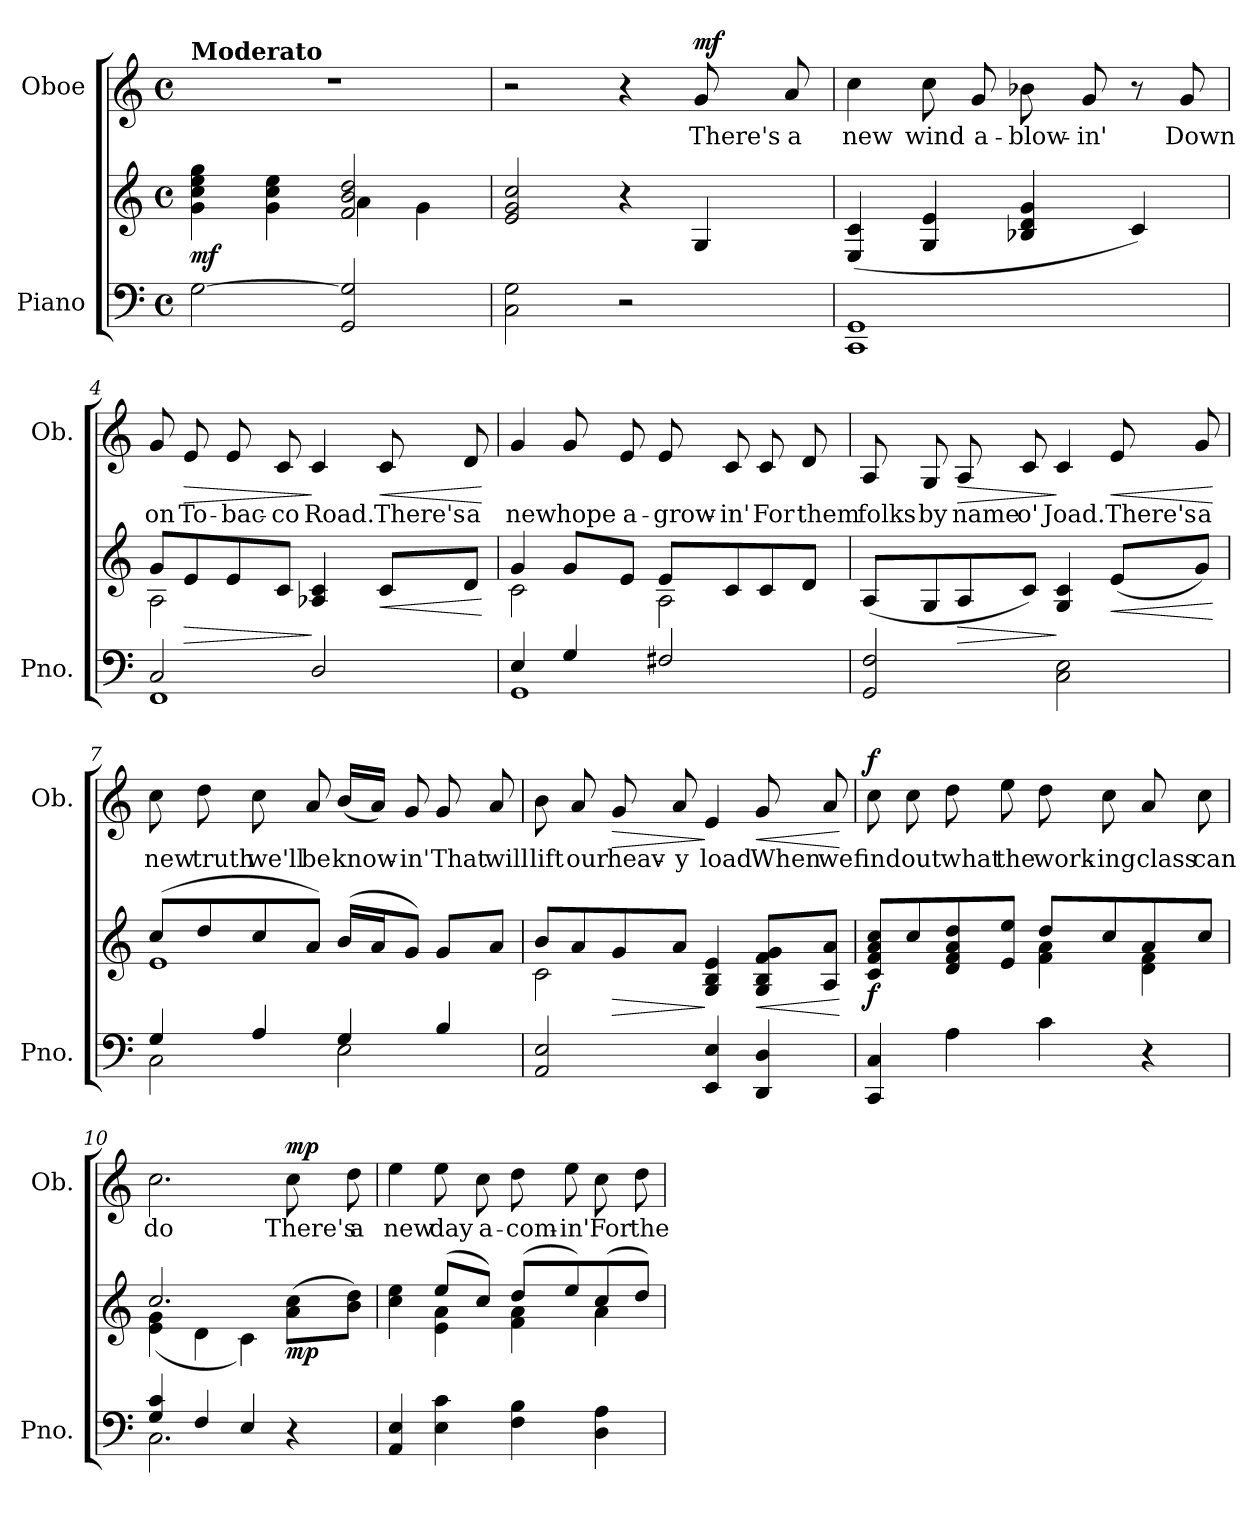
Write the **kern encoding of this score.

**kern	**kern	**dynam	**kern	**text	**dynam
*part2	*part2	*part2	*part1	*part1	*part1
*staff3	*staff2	*staff2/3	*staff1	*staff1	*staff1
*I"Piano	*	*	*I"Oboe	*	*
*I'Pno.	*	*	*I'Ob.	*	*
*clefF4	*clefG2	*	*clefG2	*	*
*k[]	*k[]	*	*k[]	*	*
*M4/4	*M4/4	*	*M4/4	*	*
*met(c)	*met(c)	*	*met(c)	*	*
=1	=1	=1	=1	=1	=1
*	*^	*	*	*	*
!	!	!	!	!LO:TX:a:B:t=Moderato	!	!
!	!	!	!LO:DY:b	!	!	!
[2G\	4g\ 4cc\ 4ee\ 4gg\	2ryy	mf	1r	.	.
.	4g\ 4cc\ 4ee\	.	.	.	.	.
2GG/ 2G/]	2f/ 2b/ 2dd/	4a\	.	.	.	.
.	.	4g\	.	.	.	.
*	*v	*v	*	*	*	*
=2	=2	=2	=2	=2	=2
2C\ 2G\	2e/ 2g/ 2cc/	.	2r	.	.
2r	4r	.	4r	.	.
!	!	!	!	!LO:LY:b	!LO:DY:a
.	4G/	.	8g/	There's	mf
!	!	!	!	!LO:LY:b	!
.	.	.	8a/	a	.
=3	=3	=3	=3	=3	=3
!	!	!	!	!LO:LY:b	!
1CC 1GG	(>4E/ 4c/	.	4cc\	new	.
!	!	!	!	!LO:LY:b	!
.	4G/ 4e/	.	8cc\	wind	.
!	!	!	!	!LO:LY:b	!
.	.	.	8g/	a-	.
!	!	!	!	!LO:LY:b	!
.	4B-X/ 4d/ 4g/	.	8b-X\	-blow-	.
!	!	!	!	!LO:LY:b	!
.	.	.	8g/	-in'	.
.	4c/)	.	8r	.	.
!	!	!	!	!LO:LY:b	!
.	.	.	8g/	Down	.
=4	=4	=4	=4	=4	=4
*^	*^	*	*	*	*
!	!	!	!	!	!	!LO:LY:b	!
2C/	1FF	8g/L	2A\	.	8g/	on	.
!	!	!	!	!LO:HP:b	!	!LO:LY:b	!LO:HP:b
.	.	8e/	.	>	8e/	To-	>
!	!	!	!	!	!	!LO:LY:b	!
.	.	8e/	.	.	8e/	-bac-	.
!	!	!	!	!	!	!LO:LY:b	!
.	.	8c/J	.	.	8c/	-co	.
!	!	!	!	!	!	!LO:LY:b	!
2D/	.	4A-X/ 4c/	2ryy	]	4c/	Road.	]
!	!	!	!	!LO:HP:b	!	!LO:LY:b	!LO:HP:b
.	.	8c/L	.	<	8c/	There's	<
!	!	!	!	!	!	!LO:LY:b	!
.	.	8d/J	.	.	8d/	a	.
*v	*v	*	*	*	*	*	*
*	*v	*v	*	*	*	*
.	.	[	.	.	[
!!LO:LB:g=z
=5	=5	=5	=5	=5	=5
*^	*^	*	*	*	*
!	!	!	!	!	!	!LO:LY:b	!
4E/	1GG	4g/	2c\	.	4g/	new	.
!	!	!	!	!	!	!LO:LY:b	!
4G/	.	8g/L	.	.	8g/	hope	.
!	!	!	!	!	!	!LO:LY:b	!
.	.	8e/J	.	.	8e/	a-	.
!	!	!	!	!	!	!LO:LY:b	!
2F#X/	.	8e/L	2A\	.	8e/	-grow-	.
!	!	!	!	!	!	!LO:LY:b	!
.	.	8c/	.	.	8c/	-in'	.
!	!	!	!	!	!	!LO:LY:b	!
.	.	8c/	.	.	8c/	For	.
!	!	!	!	!	!	!LO:LY:b	!
.	.	8d/J	.	.	8d/	them	.
*v	*v	*	*	*	*	*	*
*	*v	*v	*	*	*	*
=6	=6	=6	=6	=6	=6
!	!	!	!	!LO:LY:b	!
2GG/ 2F/	(8A/L	.	8A/	folks	.
!	!	!	!	!LO:LY:b	!
.	8G/	.	8G/	by	.
!	!	!LO:HP:b	!	!LO:LY:b	!LO:HP:b
.	8A/	>	8A/	name	>
!	!	!	!	!LO:LY:b	!
.	8c/J)	.	8c/	o'	.
!	!	!	!	!LO:LY:b	!
2C\ 2E\	4G/ 4c/	]	4c/	Joad.	]
!	!	!LO:HP:b	!	!LO:LY:b	!LO:HP:b
.	(8e/L	<	8e/	There's	<
!	!	!	!	!LO:LY:b	!
.	8g/J)	.	8g/	a	.
.	.	[	.	.	[
=7	=7	=7	=7	=7	=7
*^	*^	*	*	*	*
!	!	!	!	!	!	!LO:LY:b	!
4G/	2C\	(8cc/L	1e	.	8cc\	new	.
!	!	!	!	!	!	!LO:LY:b	!
.	.	8dd/	.	.	8dd\	truth	.
!	!	!	!	!	!	!LO:LY:b	!
4A/	.	8cc/	.	.	8cc\	we'll	.
!	!	!	!	!	!	!LO:LY:b	!
.	.	8a/J)	.	.	8a/	be	.
!	!	!	!	!	!	!LO:LY:b	!
4G/	2E\	(16b/LL	.	.	(16b/LL	know-	.
.	.	16a/J	.	.	16a/JJ)	.	.
!	!	!	!	!	!	!LO:LY:b	!
.	.	8g/J)	.	.	8g/	-in'	.
!	!	!	!	!	!	!LO:LY:b	!
4B/	.	8g/L	.	.	8g/	That	.
!	!	!	!	!	!	!LO:LY:b	!
.	.	8a/J	.	.	8a/	will	.
*v	*v	*	*	*	*	*	*
!!LO:LB:g=z
=8	=8	=8	=8	=8	=8	=8
!	!	!	!	!	!LO:LY:b	!
2AA/ 2E/	8b/L	2c\	.	8b\	lift	.
!	!	!	!	!	!LO:LY:b	!
.	8a/	.	.	8a/	our	.
!	!	!	!LO:HP:b	!	!LO:LY:b	!LO:HP:b
.	8g/	.	>	8g/	heav-	>
!	!	!	!	!	!LO:LY:b	!
.	8a/J	.	.	8a/	-y	.
!	!	!	!	!	!LO:LY:b	!
4EE/ 4E/	4G/ 4B/ 4e/	2ryy	]	4e/	load	]
!	!	!	!LO:HP:b	!	!LO:LY:b	!LO:HP:b
4DD/ 4D/	8G/ 8B/ 8f/ 8g/L	.	<	8g/	When	<
!	!	!	!	!	!LO:LY:b	!
.	8A/ 8a/J	.	.	8a/	we	.
*	*v	*v	*	*	*	*
.	.	[	.	.	[
=9	=9	=9	=9	=9	=9
*	*^	*	*	*	*
!	!	!	!LO:DY:b	!	!LO:LY:b	!LO:DY:a
4CC/ 4C/	8c/ 8f/ 8a/ 8cc/L	2ryy	f	8cc\	find	f
!	!	!	!	!	!LO:LY:b	!
.	8cc/	.	.	8cc\	out	.
!	!	!	!	!	!LO:LY:b	!
4A\	8d/ 8f/ 8a/ 8dd/	.	.	8dd\	what	.
!	!	!	!	!	!LO:LY:b	!
.	8e/ 8ee/J	.	.	8ee\	the	.
!	!	!	!	!	!LO:LY:b	!
4c\	8dd/L	4f\ 4a\	.	8dd\	work-	.
!	!	!	!	!	!LO:LY:b	!
.	8cc/	.	.	8cc\	-ing	.
!	!	!	!	!	!LO:LY:b	!
4r	8a/	4d\ 4f\	.	8a/	class	.
!	!	!	!	!	!LO:LY:b	!
.	8cc/J	.	.	8cc\	can	.
=10	=10	=10	=10	=10	=10	=10
*^	*	*	*	*	*	*
!	!	!	!	!	!	!LO:LY:b	!
4G/ 4c/	2.C\	2.cc/	(4e\ 4g\	.	2.cc\	do	.
4F/	.	.	4d\	.	.	.	.
4E/	.	.	4c\)	.	.	.	.
!	!	!	!	!LO:DY:b	!	!LO:LY:b	!LO:DY:a
4r	4ryy	(8a\ 8cc\L	4ryy	mp	8cc\	There's	mp
!	!	!	!	!	!	!LO:LY:b	!
.	.	8b\ 8dd\J)	.	.	8dd\	a	.
*v	*v	*	*	*	*	*	*
!!LO:PB:g=z
=11	=11	=11	=11	=11	=11	=11
!	!	!	!	!	!LO:LY:b	!
4AA/ 4E/	4cc\ 4ee\	4ryy	.	4ee\	new	.
!	!	!	!	!	!LO:LY:b	!
4E\ 4c\	(8ee/L	4e\ 4a\	.	8ee\	day	.
!	!	!	!	!	!LO:LY:b	!
.	8cc/J)	.	.	8cc\	a-	.
!	!	!	!	!	!LO:LY:b	!
4F\ 4B\	(8dd/L	4f\ 4a\	.	8dd\	-com-	.
!	!	!	!	!	!LO:LY:b	!
.	8ee/)	.	.	8ee\	-in'	.
!	!	!	!	!	!LO:LY:b	!
4D\ 4A\	(8cc/	4a\	.	8cc\	For	.
!	!	!	!	!	!LO:LY:b	!
.	8dd/J)	.	.	8dd\	the	.
*	*v	*v	*	*	*	*
=	=	=	=	=	=
*-	*-	*-	*-	*-	*-
